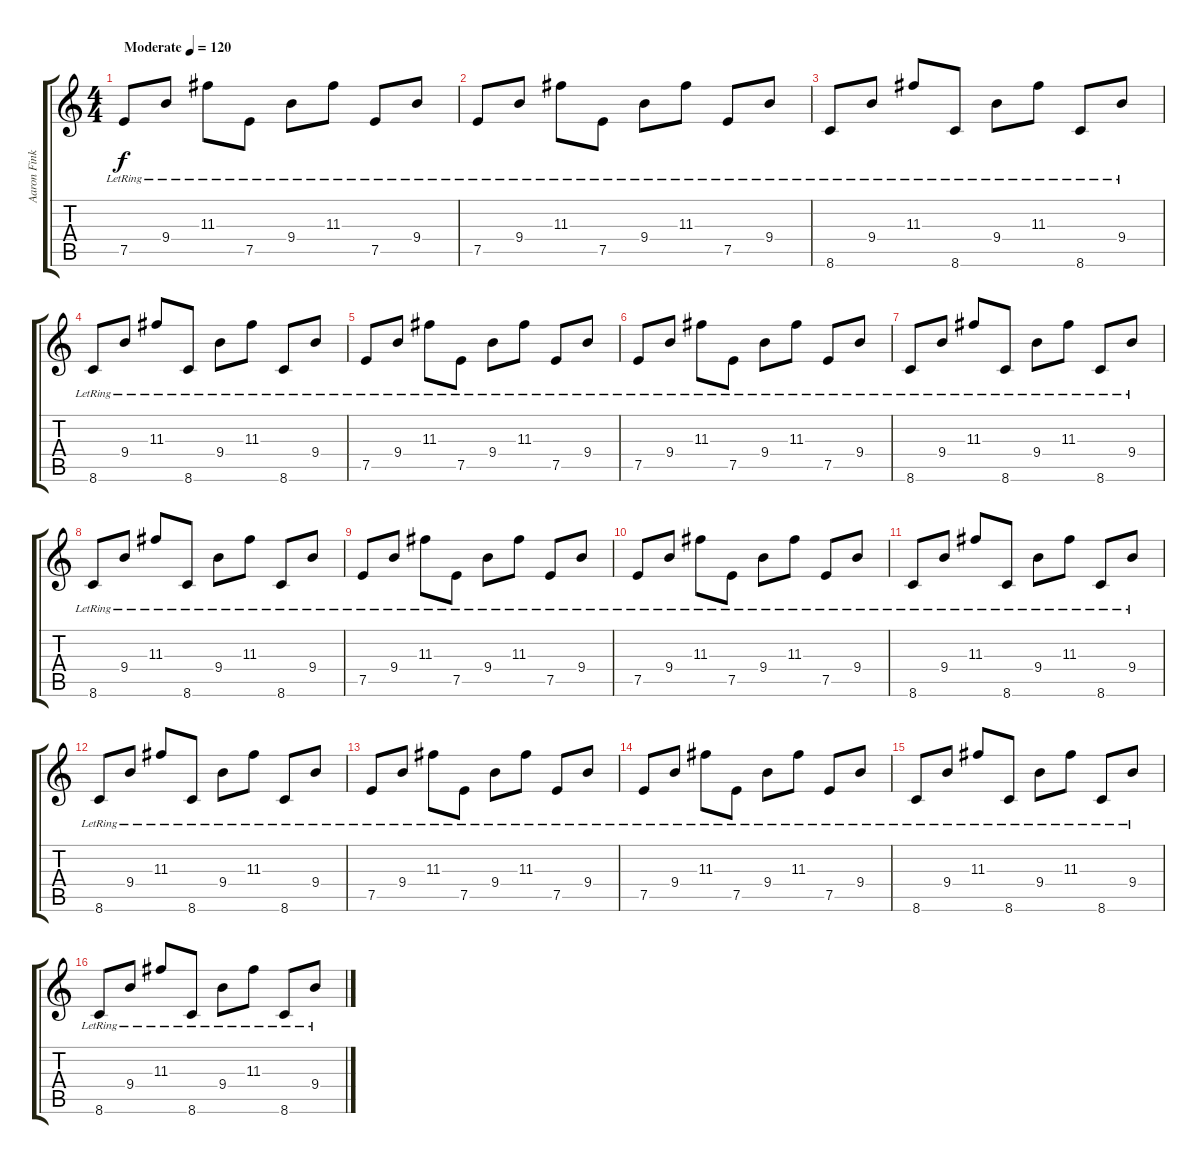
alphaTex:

\track ("Aaron Fink (chitarra)" "Aaron Fink") {instrument electricguitarjazz}
\staff {score tabs}
\tuning (E4 B3 G3 D3 A2 E2) {hide}
\ts (4 4)
\tempo (120 "Moderate")
\clef g2
\ks c
7.5{lr}.8{dy f instrument electricguitarjazz} 9.4{lr}.8 11.3{lr}.8 7.5{lr}.8 9.4{lr}.8 11.3{lr}.8 7.5{lr}.8 9.4{lr}.8 |
7.5{lr}.8 9.4{lr}.8 11.3{lr}.8 7.5{lr}.8 9.4{lr}.8 11.3{lr}.8 7.5{lr}.8 9.4{lr}.8 |
8.6{lr}.8 9.4{lr}.8 11.3{lr}.8 8.6{lr}.8 9.4{lr}.8 11.3{lr}.8 8.6{lr}.8 9.4{lr}.8 |
8.6{lr}.8 9.4{lr}.8 11.3{lr}.8 8.6{lr}.8 9.4{lr}.8 11.3{lr}.8 8.6{lr}.8 9.4{lr}.8 |
7.5{lr}.8 9.4{lr}.8 11.3{lr}.8 7.5{lr}.8 9.4{lr}.8 11.3{lr}.8 7.5{lr}.8 9.4{lr}.8 |
7.5{lr}.8 9.4{lr}.8 11.3{lr}.8 7.5{lr}.8 9.4{lr}.8 11.3{lr}.8 7.5{lr}.8 9.4{lr}.8 |
8.6{lr}.8 9.4{lr}.8 11.3{lr}.8 8.6{lr}.8 9.4{lr}.8 11.3{lr}.8 8.6{lr}.8 9.4{lr}.8 |
8.6{lr}.8 9.4{lr}.8 11.3{lr}.8 8.6{lr}.8 9.4{lr}.8 11.3{lr}.8 8.6{lr}.8 9.4{lr}.8 |
7.5{lr}.8 9.4{lr}.8 11.3{lr}.8 7.5{lr}.8 9.4{lr}.8 11.3{lr}.8 7.5{lr}.8 9.4{lr}.8 |
7.5{lr}.8 9.4{lr}.8 11.3{lr}.8 7.5{lr}.8 9.4{lr}.8 11.3{lr}.8 7.5{lr}.8 9.4{lr}.8 |
8.6{lr}.8 9.4{lr}.8 11.3{lr}.8 8.6{lr}.8 9.4{lr}.8 11.3{lr}.8 8.6{lr}.8 9.4{lr}.8 |
8.6{lr}.8 9.4{lr}.8 11.3{lr}.8 8.6{lr}.8 9.4{lr}.8 11.3{lr}.8 8.6{lr}.8 9.4{lr}.8 |
7.5{lr}.8 9.4{lr}.8 11.3{lr}.8 7.5{lr}.8 9.4{lr}.8 11.3{lr}.8 7.5{lr}.8 9.4{lr}.8 |
7.5{lr}.8 9.4{lr}.8 11.3{lr}.8 7.5{lr}.8 9.4{lr}.8 11.3{lr}.8 7.5{lr}.8 9.4{lr}.8 |
8.6{lr}.8 9.4{lr}.8 11.3{lr}.8 8.6{lr}.8 9.4{lr}.8 11.3{lr}.8 8.6{lr}.8 9.4{lr}.8 |
8.6{lr}.8 9.4{lr}.8 11.3{lr}.8 8.6{lr}.8 9.4{lr}.8 11.3{lr}.8 8.6{lr}.8 9.4{lr}.8
